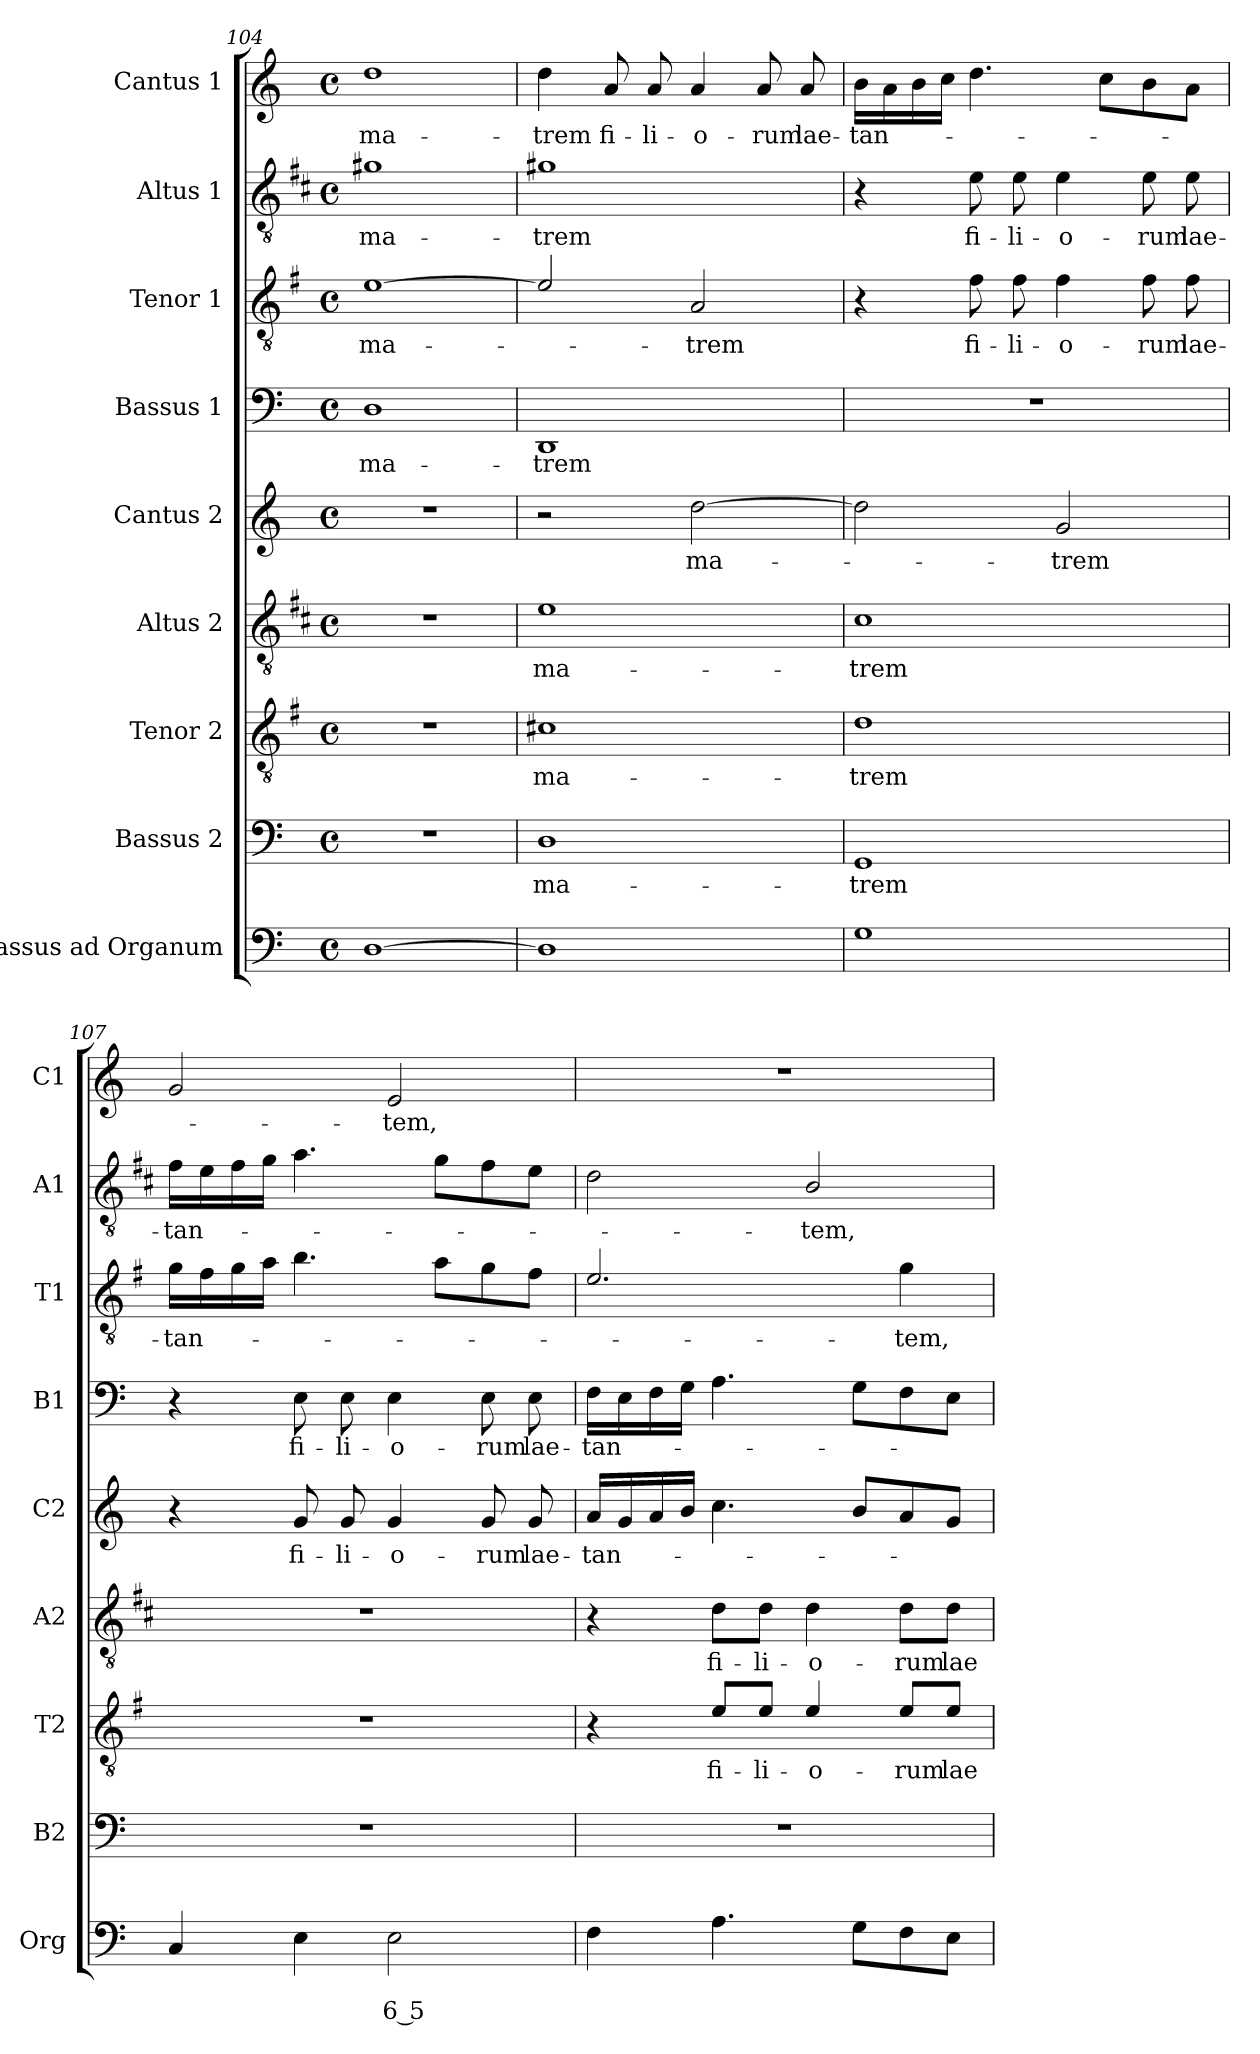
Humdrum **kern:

**kern	**text	**text	**kern	**text	**kern	**text	**kern	**text	**kern	**text	**kern	**text	**kern	**text	**kern	**text	**kern	**text
*part9	*part9	*part9	*part8	*part8	*part7	*part7	*part6	*part6	*part5	*part5	*part4	*part4	*part3	*part3	*part2	*part2	*part1	*part1
*staff9	*staff9	*staff9	*staff8	*staff8	*staff7	*staff7	*staff6	*staff6	*staff5	*staff5	*staff4	*staff4	*staff3	*staff3	*staff2	*staff2	*staff1	*staff1
*I"Bassus ad Organum	*	*	*I"Bassus 2	*	*I"Tenor 2	*	*I"Altus 2	*	*I"Cantus 2	*	*I"Bassus 1	*	*I"Tenor 1	*	*I"Altus 1	*	*I"Cantus 1	*
*I'Org	*	*	*I'B2	*	*I'T2	*	*I'A2	*	*I'C2	*	*I'B1	*	*I'T1	*	*I'A1	*	*I'C1	*
*clefF4	*	*	*clefF4	*	*clefGv2	*	*clefGv2	*	*clefG2	*	*clefF4	*	*clefGv2	*	*clefGv2	*	*clefG2	*
*	*	*	*	*	*ITrd4c7	*	*ITrd1c2	*	*	*	*	*	*ITrd4c7	*	*ITrd1c2	*	*	*
*k[]	*	*	*k[]	*	*k[]	*	*k[]	*	*k[]	*	*k[]	*	*k[]	*	*k[]	*	*k[]	*
*C:	*	*	*C:	*	*C:	*	*C:	*	*C:	*	*C:	*	*C:	*	*C:	*	*C:	*
*M4/4	*	*	*M4/4	*	*M4/4	*	*M4/4	*	*M4/4	*	*M4/4	*	*M4/4	*	*M4/4	*	*M4/4	*
*met(c)	*	*	*met(c)	*	*met(c)	*	*met(c)	*	*met(c)	*	*met(c)	*	*met(c)	*	*met(c)	*	*met(c)	*
=104	=104	=104	=104	=104	=104	=104	=104	=104	=104	=104	=104	=104	=104	=104	=104	=104	=104	=104
!	!	!	!	!	!	!	!	!	!	!	!	!LO:LY:b	!	!LO:LY:b	!	!LO:LY:b	!	!LO:LY:b
[1D	.	.	1r	.	1r	.	1r	.	1r	.	1D	ma-	[1A	ma-	1f#X	ma-	1dd	ma-
=105	=105	=105	=105	=105	=105	=105	=105	=105	=105	=105	=105	=105	=105	=105	=105	=105	=105	=105
!	!	!	!	!LO:LY:b	!	!LO:LY:b	!	!LO:LY:b	!	!	!	!LO:LY:b	!	!	!	!LO:LY:b	!	!LO:LY:b
1D]	.	.	1D	ma-	1F#X	ma-	1d	ma-	2r	.	1DD	-trem	2A/]	.	1f#X	-trem	4dd\	-trem
!	!	!	!	!	!	!	!	!	!	!	!	!	!	!	!	!	!	!LO:LY:b
.	.	.	.	.	.	.	.	.	.	.	.	.	.	.	.	.	8a/	fi-
!	!	!	!	!	!	!	!	!	!	!	!	!	!	!	!	!	!	!LO:LY:b
.	.	.	.	.	.	.	.	.	.	.	.	.	.	.	.	.	8a/	-li-
!	!	!	!	!	!	!	!	!	!	!LO:LY:b	!	!	!	!LO:LY:b	!	!	!	!LO:LY:b
.	.	.	.	.	.	.	.	.	[2dd\	ma-	.	.	2D/	-trem	.	.	4a/	-o-
!	!	!	!	!	!	!	!	!	!	!	!	!	!	!	!	!	!	!LO:LY:b
.	.	.	.	.	.	.	.	.	.	.	.	.	.	.	.	.	8a/	-rum
!	!	!	!	!	!	!	!	!	!	!	!	!	!	!	!	!	!	!LO:LY:b
.	.	.	.	.	.	.	.	.	.	.	.	.	.	.	.	.	8a/	lae-
!!LO:PB:g=z
=106	=106	=106	=106	=106	=106	=106	=106	=106	=106	=106	=106	=106	=106	=106	=106	=106	=106	=106
!	!	!	!	!LO:LY:b	!	!LO:LY:b	!	!LO:LY:b	!	!	!	!	!	!	!	!	!	!LO:LY:b
1G	.	.	1GG	-trem	1G	-trem	1B	-trem	2dd\]	.	1r	.	4r	.	4r	.	16b\LL	-tan-
.	.	.	.	.	.	.	.	.	.	.	.	.	.	.	.	.	16a\	.
.	.	.	.	.	.	.	.	.	.	.	.	.	.	.	.	.	16b\	.
.	.	.	.	.	.	.	.	.	.	.	.	.	.	.	.	.	16cc\JJ	.
!	!	!	!	!	!	!	!	!	!	!	!	!	!	!LO:LY:b	!	!LO:LY:b	!	!
.	.	.	.	.	.	.	.	.	.	.	.	.	8B\	fi-	8d\	fi-	4.dd\	.
!	!	!	!	!	!	!	!	!	!	!	!	!	!	!LO:LY:b	!	!LO:LY:b	!	!
.	.	.	.	.	.	.	.	.	.	.	.	.	8B\	-li-	8d\	-li-	.	.
!	!	!	!	!	!	!	!	!	!	!LO:LY:b	!	!	!	!LO:LY:b	!	!LO:LY:b	!	!
.	.	.	.	.	.	.	.	.	2g/	-trem	.	.	4B\	-o-	4d\	-o-	.	.
.	.	.	.	.	.	.	.	.	.	.	.	.	.	.	.	.	8cc\L	.
!	!	!	!	!	!	!	!	!	!	!	!	!	!	!LO:LY:b	!	!LO:LY:b	!	!
.	.	.	.	.	.	.	.	.	.	.	.	.	8B\	-rum	8d\	-rum	8b\	.
!	!	!	!	!	!	!	!	!	!	!	!	!	!	!LO:LY:b	!	!LO:LY:b	!	!
.	.	.	.	.	.	.	.	.	.	.	.	.	8B\	lae-	8d\	lae-	8a\J	.
=107	=107	=107	=107	=107	=107	=107	=107	=107	=107	=107	=107	=107	=107	=107	=107	=107	=107	=107
!	!	!	!	!	!	!	!	!	!	!	!	!	!	!LO:LY:b	!	!LO:LY:b	!	!
4C/	.	.	1r	.	1r	.	1r	.	4r	.	4r	.	16c\LL	-tan-	16e\LL	-tan-	2g/	.
.	.	.	.	.	.	.	.	.	.	.	.	.	16B\	.	16d\	.	.	.
.	.	.	.	.	.	.	.	.	.	.	.	.	16c\	.	16e\	.	.	.
.	.	.	.	.	.	.	.	.	.	.	.	.	16d\JJ	.	16f\JJ	.	.	.
!	!	!	!	!	!	!	!	!	!	!LO:LY:b	!	!LO:LY:b	!	!	!	!	!	!
4E\	.	.	.	.	.	.	.	.	8g/	fi-	8E\	fi-	4.e\	.	4.g\	.	.	.
!	!	!	!	!	!	!	!	!	!	!LO:LY:b	!	!LO:LY:b	!	!	!	!	!	!
.	.	.	.	.	.	.	.	.	8g/	-li-	8E\	-li-	.	.	.	.	.	.
!	!	!LO:LY:b	!	!	!	!	!	!	!	!LO:LY:b	!	!LO:LY:b	!	!	!	!	!	!LO:LY:b
2E\	.	6 5	.	.	.	.	.	.	4g/	-o-	4E\	-o-	.	.	.	.	2e/	-tem,
.	.	.	.	.	.	.	.	.	.	.	.	.	8d\L	.	8f\L	.	.	.
!	!	!	!	!	!	!	!	!	!	!LO:LY:b	!	!LO:LY:b	!	!	!	!	!	!
.	.	.	.	.	.	.	.	.	8g/	-rum	8E\	-rum	8c\	.	8e\	.	.	.
!	!	!	!	!	!	!	!	!	!	!LO:LY:b	!	!LO:LY:b	!	!	!	!	!	!
.	.	.	.	.	.	.	.	.	8g/	lae-	8E\	lae-	8B\J	.	8d\J	.	.	.
=108	=108	=108	=108	=108	=108	=108	=108	=108	=108	=108	=108	=108	=108	=108	=108	=108	=108	=108
!	!	!	!	!	!	!	!	!	!	!LO:LY:b	!	!LO:LY:b	!	!	!	!	!	!
4F\	.	.	1r	.	4r	.	4r	.	16a/LL	-tan-	16F\LL	-tan-	2.A/	.	2c\	.	1r	.
.	.	.	.	.	.	.	.	.	16g/	.	16E\	.	.	.	.	.	.	.
.	.	.	.	.	.	.	.	.	16a/	.	16F\	.	.	.	.	.	.	.
.	.	.	.	.	.	.	.	.	16b/JJ	.	16G\JJ	.	.	.	.	.	.	.
!	!	!	!	!	!	!LO:LY:b	!	!LO:LY:b	!	!	!	!	!	!	!	!	!	!
4.A\	.	.	.	.	8A/L	fi-	8c\L	fi-	4.cc\	.	4.A\	.	.	.	.	.	.	.
!	!	!	!	!	!	!LO:LY:b	!	!LO:LY:b	!	!	!	!	!	!	!	!	!	!
.	.	.	.	.	8A/J	-li-	8c\J	-li-	.	.	.	.	.	.	.	.	.	.
!	!	!	!	!	!	!LO:LY:b	!	!LO:LY:b	!	!	!	!	!	!	!	!LO:LY:b	!	!
.	.	.	.	.	4A/	-o-	4c\	-o-	.	.	.	.	.	.	2A/	-tem,	.	.
8G\L	.	.	.	.	.	.	.	.	8b/L	.	8G\L	.	.	.	.	.	.	.
!	!	!	!	!	!	!LO:LY:b	!	!LO:LY:b	!	!	!	!	!	!LO:LY:b	!	!	!	!
8F\	.	.	.	.	8A/L	-rum	8c\L	-rum	8a/	.	8F\	.	4c\	-tem,	.	.	.	.
!	!	!	!	!	!	!LO:LY:b	!	!LO:LY:b	!	!	!	!	!	!	!	!	!	!
8E\J	.	.	.	.	8A/J	lae-	8c\J	lae-	8g/J	.	8E\J	.	.	.	.	.	.	.
=	=	=	=	=	=	=	=	=	=	=	=	=	=	=	=	=	=	=
*-	*-	*-	*-	*-	*-	*-	*-	*-	*-	*-	*-	*-	*-	*-	*-	*-	*-	*-
